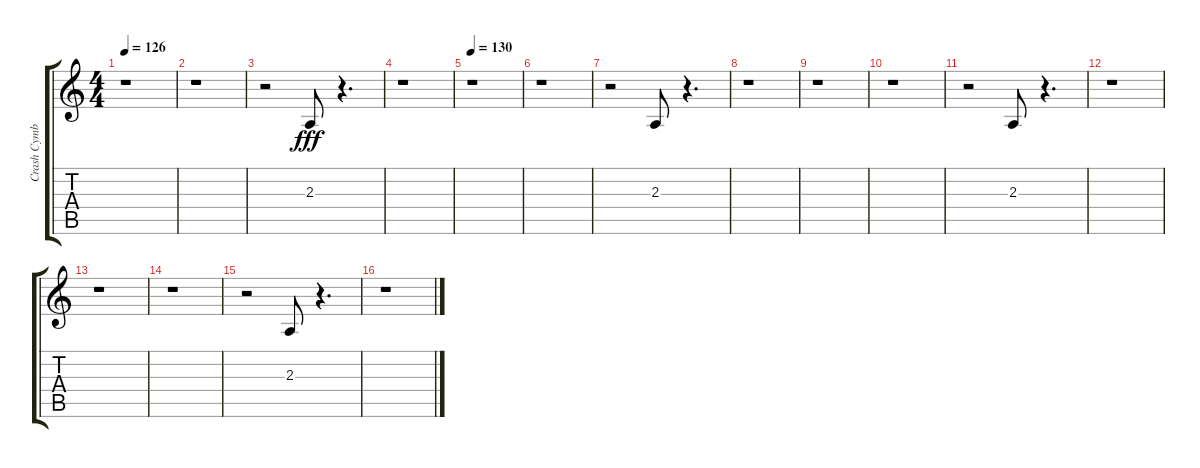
\track ("Crash Cymbal" "Crash Cymb") {instrument acousticgrandpiano}
\staff {score tabs}
\tuning (E4 B3 G3 D3 A2 E2) {hide}
\ts (4 4)
\tempo 126
\clef g2
\ks c
r.1{dy fff} |
r.1 |
r.2 2.3.8 r.4{d} |
r.1 |
\tempo 130
r.1 |
r.1 |
r.2 2.3.8 r.4{d} |
r.1 |
r.1 |
r.1 |
r.2 2.3.8 r.4{d} |
r.1 |
r.1 |
r.1 |
r.2 2.3.8 r.4{d} |
r.1
